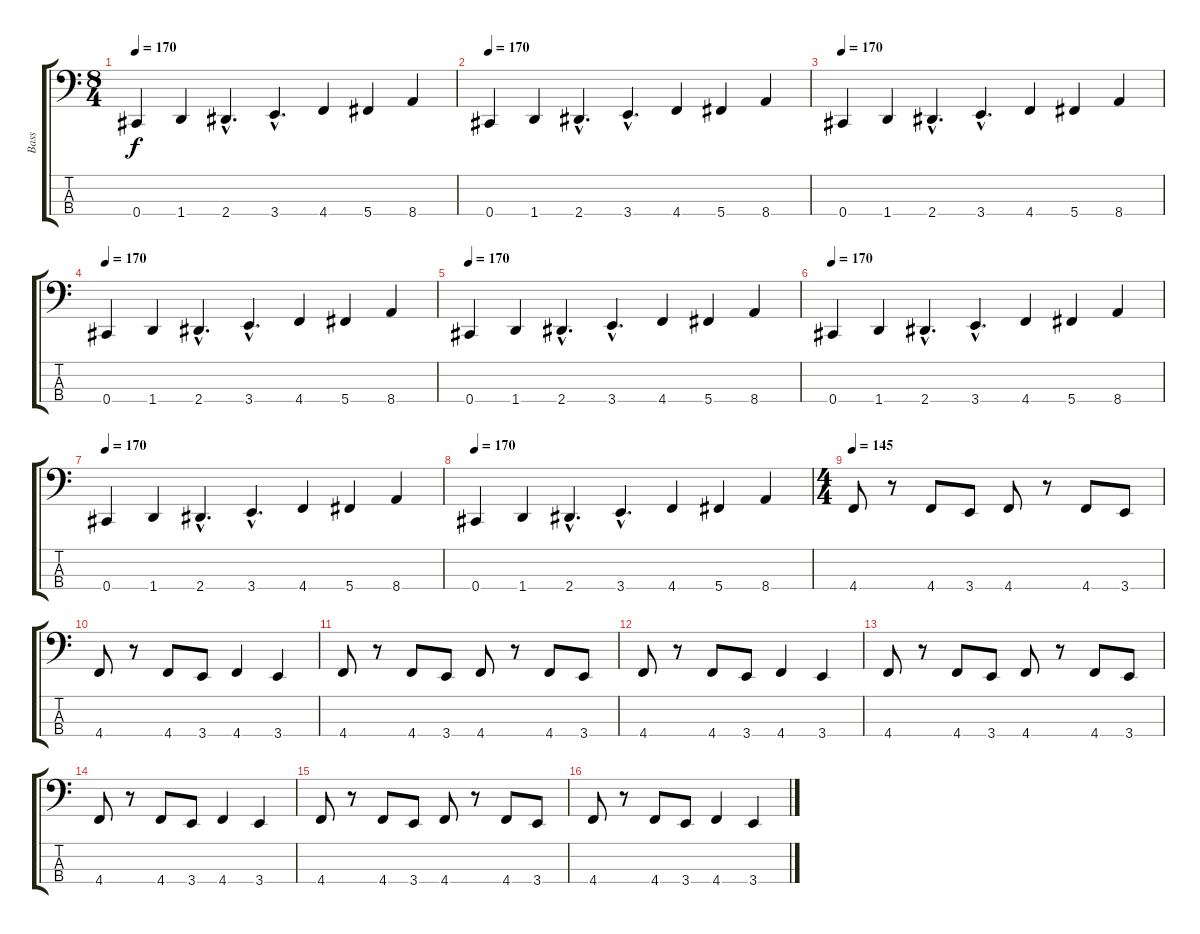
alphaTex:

\track ("Bass" "Bass") {instrument electricbassfinger}
\staff {score tabs}
\tuning (Gb2 Db2 Ab1 Db1) {hide}
\ts (8 4)
\tempo 170
\clef f4
\ks c
0.4.4{dy f} 1.4.4 2.4{hac}.4{d} 3.4{hac}.4{d} 4.4.4 5.4.4 8.4.4 |
\tempo 170
0.4.4 1.4.4 2.4{hac}.4{d} 3.4{hac}.4{d} 4.4.4 5.4.4 8.4.4 |
\tempo 170
0.4.4 1.4.4 2.4{hac}.4{d} 3.4{hac}.4{d} 4.4.4 5.4.4 8.4.4 |
\tempo 170
0.4.4 1.4.4 2.4{hac}.4{d} 3.4{hac}.4{d} 4.4.4 5.4.4 8.4.4 |
\tempo 170
0.4.4 1.4.4 2.4{hac}.4{d} 3.4{hac}.4{d} 4.4.4 5.4.4 8.4.4 |
\tempo 170
0.4.4 1.4.4 2.4{hac}.4{d} 3.4{hac}.4{d} 4.4.4 5.4.4 8.4.4 |
\tempo 170
0.4.4 1.4.4 2.4{hac}.4{d} 3.4{hac}.4{d} 4.4.4 5.4.4 8.4.4 |
\tempo 170
0.4.4 1.4.4 2.4{hac}.4{d} 3.4{hac}.4{d} 4.4.4 5.4.4 8.4.4 |
\ts (4 4)
\tempo 145
4.4.8 r.8 4.4.8 3.4.8 4.4.8 r.8 4.4.8 3.4.8 |
4.4.8 r.8 4.4.8 3.4.8 4.4.4 3.4.4 |
4.4.8 r.8 4.4.8 3.4.8 4.4.8 r.8 4.4.8 3.4.8 |
4.4.8 r.8 4.4.8 3.4.8 4.4.4 3.4.4 |
4.4.8 r.8 4.4.8 3.4.8 4.4.8 r.8 4.4.8 3.4.8 |
4.4.8 r.8 4.4.8 3.4.8 4.4.4 3.4.4 |
4.4.8 r.8 4.4.8 3.4.8 4.4.8 r.8 4.4.8 3.4.8 |
4.4.8 r.8 4.4.8 3.4.8 4.4.4 3.4.4
